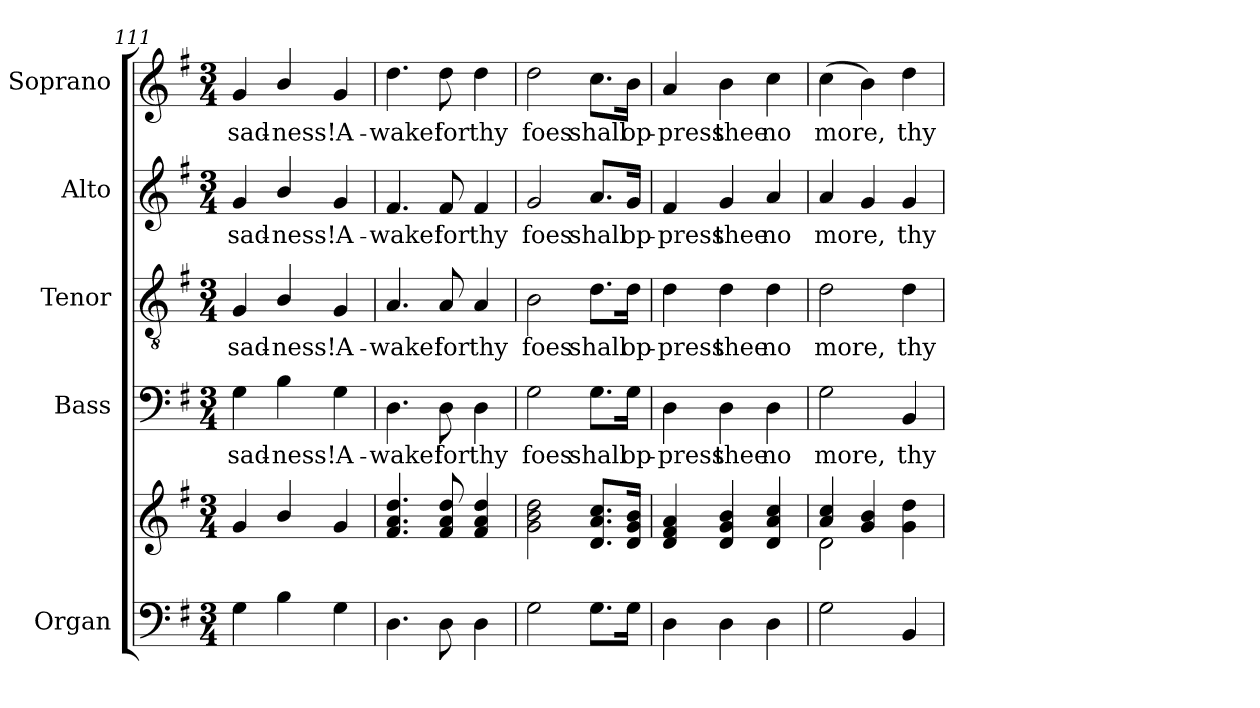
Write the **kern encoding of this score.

**kern	**kern	**kern	**text	**kern	**text	**kern	**text	**kern	**text
*part5	*part5	*part4	*part4	*part3	*part3	*part2	*part2	*part1	*part1
*staff6	*staff5	*staff4	*staff4	*staff3	*staff3	*staff2	*staff2	*staff1	*staff1
*I"Organ	*	*I"Bass	*	*I"Tenor	*	*I"Alto	*	*I"Soprano	*
*I'Org.	*	*I'B.	*	*I'T.	*	*I'A.	*	*I'S.	*
*clefF4	*clefG2	*clefF4	*	*clefGv2	*	*clefG2	*	*clefG2	*
*	*	*	*	*ITrd7c12	*	*	*	*	*
*k[f#]	*k[f#]	*k[f#]	*	*k[f#]	*	*k[f#]	*	*k[f#]	*
*G:	*G:	*G:	*	*G:	*	*G:	*	*G:	*
*M3/4	*M3/4	*M3/4	*	*M3/4	*	*M3/4	*	*M3/4	*
=111	=111	=111	=111	=111	=111	=111	=111	=111	=111
!	!	!	!LO:LY:b:color=#000000	!	!	!	!	!	!
!	!	!	!	!	!LO:LY:b:color=#000000	!	!	!	!
!	!	!	!	!	!	!	!LO:LY:b:color=#000000	!	!
!	!	!	!	!	!	!	!	!	!LO:LY:b:color=#000000
4Gi\	4gi/	4Gi\	sad-	4GGi/	sad-	4gi/	sad-	4gi/	sad-
!	!	!	!LO:LY:b:color=#000000	!	!	!	!	!	!
!	!	!	!	!	!LO:LY:b:color=#000000	!	!	!	!
!	!	!	!	!	!	!	!LO:LY:b:color=#000000	!	!
!	!	!	!	!	!	!	!	!	!LO:LY:b:color=#000000
4Bi\	4bi/	4Bi\	-ness!	4BBi/	-ness!	4bi/	-ness!	4bi/	-ness!
!	!	!	!LO:LY:b:color=#000000	!	!	!	!	!	!
!	!	!	!	!	!LO:LY:b:color=#000000	!	!	!	!
!	!	!	!	!	!	!	!LO:LY:b:color=#000000	!	!
!	!	!	!	!	!	!	!	!	!LO:LY:b:color=#000000
4Gi\	4gi/	4Gi\	A-	4GGi/	A-	4gi/	A-	4gi/	A-
=112	=112	=112	=112	=112	=112	=112	=112	=112	=112
!	!	!	!LO:LY:b:color=#000000	!	!	!	!	!	!
!	!	!	!	!	!LO:LY:b:color=#000000	!	!	!	!
!	!	!	!	!	!	!	!LO:LY:b:color=#000000	!	!
!	!	!	!	!	!	!	!	!	!LO:LY:b:color=#000000
4.Di\	4.f#i/ 4.ai 4.ddi	4.Di\	-wake!	4.AAi/	-wake!	4.f#i/	-wake!	4.ddi\	-wake!
!	!	!	!LO:LY:b:color=#000000	!	!	!	!	!	!
!	!	!	!	!	!LO:LY:b:color=#000000	!	!	!	!
!	!	!	!	!	!	!	!LO:LY:b:color=#000000	!	!
!	!	!	!	!	!	!	!	!	!LO:LY:b:color=#000000
8Di\	8f#i/ 8ai 8ddi	8Di\	for	8AAi/	for	8f#i/	for	8ddi\	for
!	!	!	!LO:LY:b:color=#000000	!	!	!	!	!	!
!	!	!	!	!	!LO:LY:b:color=#000000	!	!	!	!
!	!	!	!	!	!	!	!LO:LY:b:color=#000000	!	!
!	!	!	!	!	!	!	!	!	!LO:LY:b:color=#000000
4Di\	4f#i/ 4ai 4ddi	4Di\	thy	4AAi/	thy	4f#i/	thy	4ddi\	thy
!!LO:PB:g=z
=113	=113	=113	=113	=113	=113	=113	=113	=113	=113
!	!	!	!LO:LY:b:color=#000000	!	!	!	!	!	!
!	!	!	!	!	!LO:LY:b:color=#000000	!	!	!	!
!	!	!	!	!	!	!	!LO:LY:b:color=#000000	!	!
!	!	!	!	!	!	!	!	!	!LO:LY:b:color=#000000
2Gi\	2gi\ 2bi 2ddi	2Gi\	foes	2BBi\	foes	2gi/	foes	2ddi\	foes
!	!	!	!LO:LY:b:color=#000000	!	!	!	!	!	!
!	!	!	!	!	!LO:LY:b:color=#000000	!	!	!	!
!	!	!	!	!	!	!	!LO:LY:b:color=#000000	!	!
!	!	!	!	!	!	!	!	!	!LO:LY:b:color=#000000
8.Gi\L	8.di/ 8.ai 8.cciL	8.Gi\L	shall	8.Di\L	shall	8.ai/L	shall	8.cci\L	shall
!	!	!	!LO:LY:b:color=#000000	!	!	!	!	!	!
!	!	!	!	!	!LO:LY:b:color=#000000	!	!	!	!
!	!	!	!	!	!	!	!LO:LY:b:color=#000000	!	!
!	!	!	!	!	!	!	!	!	!LO:LY:b:color=#000000
16Gi\Jk	16di/ 16gi 16biJk	16Gi\Jk	op-	16Di\Jk	op-	16gi/Jk	op-	16bi\Jk	op-
=114	=114	=114	=114	=114	=114	=114	=114	=114	=114
!	!	!	!LO:LY:b:color=#000000	!	!	!	!	!	!
!	!	!	!	!	!LO:LY:b:color=#000000	!	!	!	!
!	!	!	!	!	!	!	!LO:LY:b:color=#000000	!	!
!	!	!	!	!	!	!	!	!	!LO:LY:b:color=#000000
4Di\	4di/ 4f#i 4ai	4Di\	-press	4Di\	-press	4f#i/	-press	4ai/	-press
!	!	!	!LO:LY:b:color=#000000	!	!	!	!	!	!
!	!	!	!	!	!LO:LY:b:color=#000000	!	!	!	!
!	!	!	!	!	!	!	!LO:LY:b:color=#000000	!	!
!	!	!	!	!	!	!	!	!	!LO:LY:b:color=#000000
4Di\	4di/ 4gi 4bi	4Di\	thee	4Di\	thee	4gi/	thee	4bi\	thee
!	!	!	!LO:LY:b:color=#000000	!	!	!	!	!	!
!	!	!	!	!	!LO:LY:b:color=#000000	!	!	!	!
!	!	!	!	!	!	!	!LO:LY:b:color=#000000	!	!
!	!	!	!	!	!	!	!	!	!LO:LY:b:color=#000000
4Di\	4di/ 4ai 4cci	4Di\	no	4Di\	no	4ai/	no	4cci\	no
=115	=115	=115	=115	=115	=115	=115	=115	=115	=115
*	*^	*	*	*	*	*	*	*	*
!	!	!	!	!LO:LY:b:color=#000000	!	!	!	!	!	!
!	!	!	!	!	!	!LO:LY:b:color=#000000	!	!	!	!
!	!	!	!	!	!	!	!	!LO:LY:b:color=#000000	!	!
!	!	!	!	!	!	!	!	!	!	!LO:LY:b:color=#000000
2Gi\	4ai/ 4cci	2di\	2Gi\	more,	2Di\	more,	4ai/	more,	(4cci\	more,
.	4gi/ 4bi	.	.	.	.	.	4gi/	.	4bi\)	.
!	!	!	!	!LO:LY:b:color=#000000	!	!	!	!	!	!
!	!	!	!	!	!	!LO:LY:b:color=#000000	!	!	!	!
!	!	!	!	!	!	!	!	!LO:LY:b:color=#000000	!	!
!	!	!	!	!	!	!	!	!	!	!LO:LY:b:color=#000000
4BBi/	4gi\ 4ddi	4ryy	4BBi/	thy	4Di\	thy	4gi/	thy	4ddi\	thy
*	*v	*v	*	*	*	*	*	*	*	*
=	=	=	=	=	=	=	=	=	=
*-	*-	*-	*-	*-	*-	*-	*-	*-	*-
